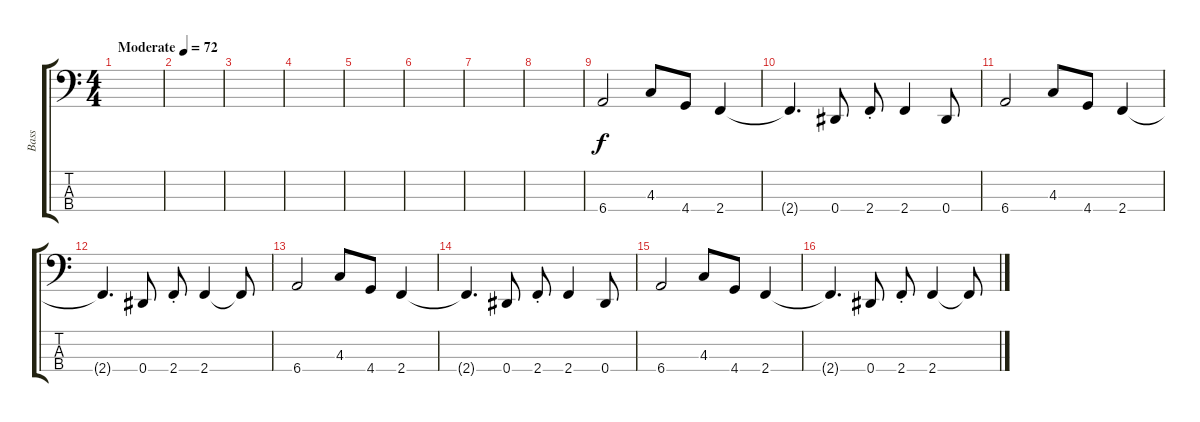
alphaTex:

\track ("Bass" "Bass") {instrument electricbassfinger}
\staff {score tabs}
\tuning (Gb2 Db2 Ab1 Eb1) {hide}
\ts (4 4)
\tempo (72 "Moderate")
\clef f4
\ks c
|
|
|
|
|
|
|
|
6.4.2 4.3.8 4.4.8 2.4.4 |
2.4{t}.4{d} 0.4.8 2.4{st}.8 2.4.4 0.4.8 |
6.4.2 4.3.8 4.4.8 2.4.4 |
2.4{t}.4{d} 0.4.8 2.4{st}.8 2.4.4 2.4{t}.8 |
6.4.2 4.3.8 4.4.8 2.4.4 |
2.4{t}.4{d} 0.4.8 2.4{st}.8 2.4.4 0.4.8 |
6.4.2 4.3.8 4.4.8 2.4.4 |
2.4{t}.4{d} 0.4.8 2.4{st}.8 2.4.4 2.4{t}.8
